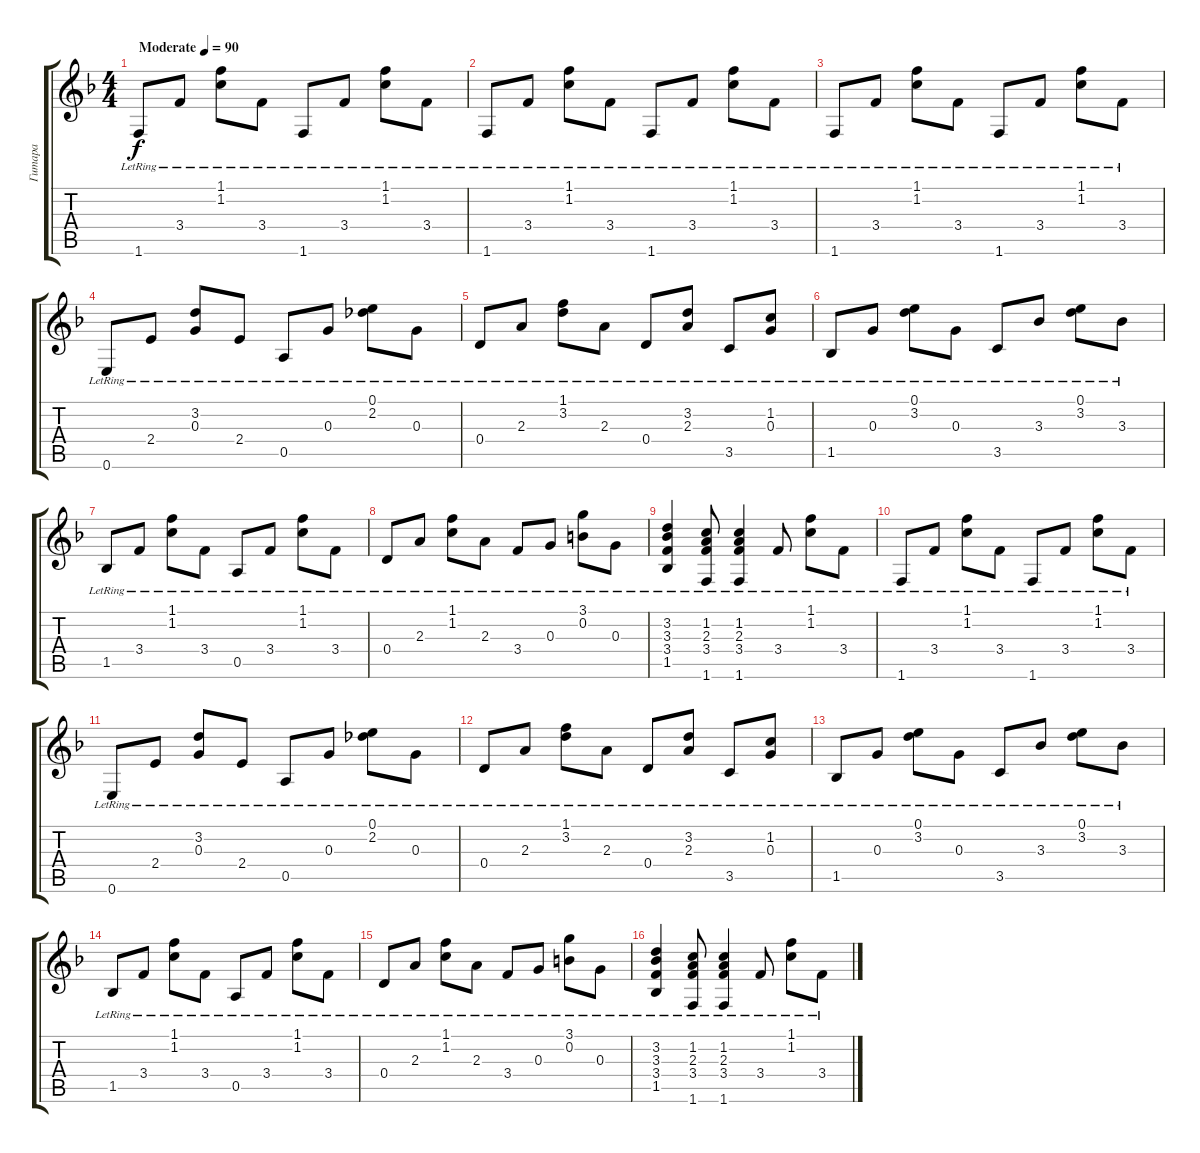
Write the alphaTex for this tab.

\track ("Гитара" "Гитара") {instrument acousticguitarsteel}
\staff {score tabs}
\tuning (E4 B3 G3 D3 A2 E2) {hide}
\ts (4 4)
\tempo (90 "Moderate")
\clef g2
\ks f
1.6{lr}.8{dy f instrument acousticguitarsteel} 3.4{lr}.8 (1.1{lr} 1.2{lr}).8 3.4{lr}.8 1.6{lr}.8 3.4{lr}.8 (1.1{lr} 1.2{lr}).8 3.4{lr}.8 |
1.6{lr}.8 3.4{lr}.8 (1.1{lr} 1.2{lr}).8 3.4{lr}.8 1.6{lr}.8 3.4{lr}.8 (1.1{lr} 1.2{lr}).8 3.4{lr}.8 |
1.6{lr}.8 3.4{lr}.8 (1.1{lr} 1.2{lr}).8 3.4{lr}.8 1.6{lr}.8 3.4{lr}.8 (1.1{lr} 1.2{lr}).8 3.4{lr}.8 |
0.6{lr}.8 2.4{lr}.8 (3.2{lr} 0.3).8 2.4{lr}.8 0.5{lr}.8 0.3{lr}.8 (0.1{lr} 2.2{lr}).8 0.3{lr}.8 |
0.4{lr}.8 2.3{lr}.8 (1.1{lr} 3.2{lr}).8 2.3{lr}.8 0.4{lr}.8 (3.2{lr} 2.3{lr}).8 3.5{lr}.8 (1.2{lr} 0.3{lr}).8 |
1.5{lr}.8 0.3{lr}.8 (0.1{lr} 3.2{lr}).8 0.3{lr}.8 3.5{lr}.8 3.3{lr}.8 (0.1{lr} 3.2{lr}).8 3.3{lr}.8 |
1.5{lr}.8 3.4{lr}.8 (1.1{lr} 1.2{lr}).8 3.4{lr}.8 0.5{lr}.8 3.4{lr}.8 (1.1{lr} 1.2{lr}).8 3.4{lr}.8 |
0.4{lr}.8 2.3{lr}.8 (1.1{lr} 1.2{lr}).8 2.3{lr}.8 3.4{lr}.8 0.3{lr}.8 (3.1{lr} 0.2{lr}).8 0.3{lr}.8 |
(3.2{lr} 3.3{lr} 3.4{lr} 1.5{lr}).4 (1.2{lr} 2.3{lr} 3.4{lr} 1.6{lr}).8 (1.2{lr} 2.3{lr} 3.4{lr} 1.6{lr}).4 3.4{lr}.8 (1.1{lr} 1.2{lr}).8 3.4{lr}.8 |
1.6{lr}.8 3.4{lr}.8 (1.1{lr} 1.2{lr}).8 3.4{lr}.8 1.6{lr}.8 3.4{lr}.8 (1.1{lr} 1.2{lr}).8 3.4{lr}.8 |
0.6{lr}.8 2.4{lr}.8 (3.2{lr} 0.3).8 2.4{lr}.8 0.5{lr}.8 0.3{lr}.8 (0.1{lr} 2.2{lr}).8 0.3{lr}.8 |
0.4{lr}.8 2.3{lr}.8 (1.1{lr} 3.2{lr}).8 2.3{lr}.8 0.4{lr}.8 (3.2{lr} 2.3{lr}).8 3.5{lr}.8 (1.2{lr} 0.3{lr}).8 |
1.5{lr}.8 0.3{lr}.8 (0.1{lr} 3.2{lr}).8 0.3{lr}.8 3.5{lr}.8 3.3{lr}.8 (0.1{lr} 3.2{lr}).8 3.3{lr}.8 |
1.5{lr}.8 3.4{lr}.8 (1.1{lr} 1.2{lr}).8 3.4{lr}.8 0.5{lr}.8 3.4{lr}.8 (1.1{lr} 1.2{lr}).8 3.4{lr}.8 |
0.4{lr}.8 2.3{lr}.8 (1.1{lr} 1.2{lr}).8 2.3{lr}.8 3.4{lr}.8 0.3{lr}.8 (3.1{lr} 0.2{lr}).8 0.3{lr}.8 |
(3.2{lr} 3.3{lr} 3.4{lr} 1.5{lr}).4 (1.2{lr} 2.3{lr} 3.4{lr} 1.6{lr}).8 (1.2{lr} 2.3{lr} 3.4{lr} 1.6{lr}).4 3.4{lr}.8 (1.1{lr} 1.2{lr}).8 3.4{lr}.8
